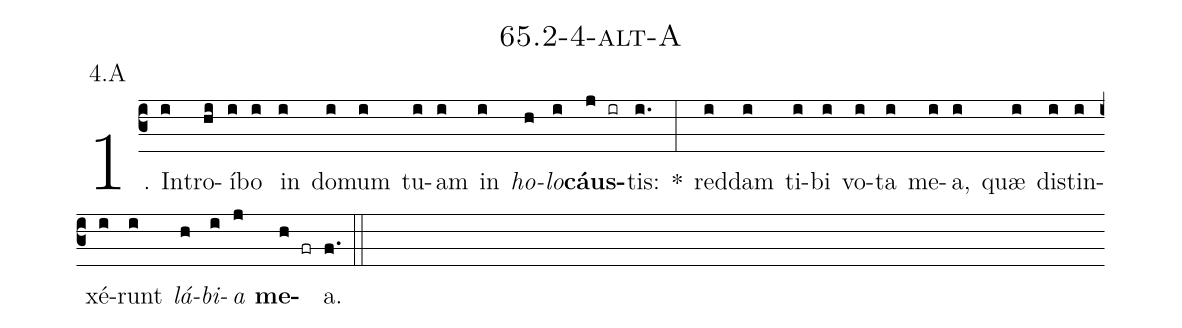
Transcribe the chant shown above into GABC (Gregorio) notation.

name: 65.2-4-alt-A;
annotation: 4.A;
%%
(c3)1. In(i)tro(hi)í(i)bo(i) in(i) do(i)mum(i) tu(i)am(i) in(i) <i>ho</i>(h)<i>lo</i>(i)<b>cáus</b>(j ir)tis:(i.) *(:) red(i)dam(i) ti(i)bi(i) vo(i)ta(i) me(i)a,(i) quæ(i) di(i)stin(i)xé(i)runt(i) <i>lá</i>(h)<i>bi</i>(i)<i>a</i>(j) <b>me</b>(h fr)a.(f.) (::)


%E(i) u(h) o(i) u(j) a(h) e.(f.) (::)
